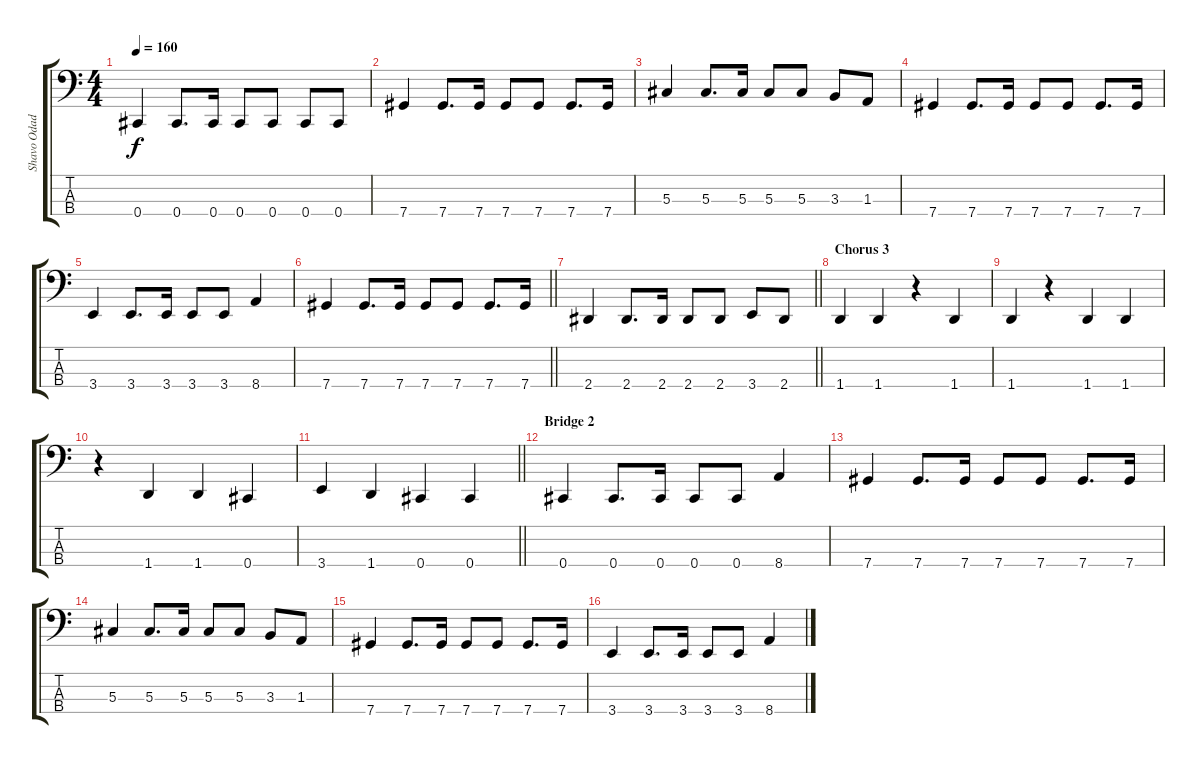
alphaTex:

\track ("Shavo Odadjian(Bass)" "Shavo Odad") {instrument electricbassfinger}
\staff {score tabs}
\tuning (Gb2 Db2 Ab1 Db1) {hide}
\ts (4 4)
\tempo 160
\clef f4
\ks c
0.4.4{dy f} 0.4.8{d} 0.4.16 0.4.8 0.4.8 0.4.8 0.4.8 |
7.4.4 7.4.8{d} 7.4.16 7.4.8 7.4.8 7.4.8{d} 7.4.16 |
5.3.4 5.3.8{d} 5.3.16 5.3.8 5.3.8 3.3.8 1.3.8 |
7.4.4 7.4.8{d} 7.4.16 7.4.8 7.4.8 7.4.8{d} 7.4.16 |
3.4.4 3.4.8{d} 3.4.16 3.4.8 3.4.8 8.4.4 |
\barLineRight lightlight
7.4.4 7.4.8{d} 7.4.16 7.4.8 7.4.8 7.4.8{d} 7.4.16 |
\barLineRight lightlight
2.4.4 2.4.8{d} 2.4.16 2.4.8 2.4.8 3.4.8 2.4.8 |
\section ("" "Chorus 3")
1.4.4 1.4.4 r.4 1.4.4 |
1.4.4 r.4 1.4.4 1.4.4 |
r.4 1.4.4 1.4.4 0.4.4 |
\barLineRight lightlight
3.4.4 1.4.4 0.4.4 0.4.4 |
\section ("" "Bridge 2")
0.4.4 0.4.8{d} 0.4.16 0.4.8 0.4.8 8.4.4 |
7.4.4 7.4.8{d} 7.4.16 7.4.8 7.4.8 7.4.8{d} 7.4.16 |
5.3.4 5.3.8{d} 5.3.16 5.3.8 5.3.8 3.3.8 1.3.8 |
7.4.4 7.4.8{d} 7.4.16 7.4.8 7.4.8 7.4.8{d} 7.4.16 |
3.4.4 3.4.8{d} 3.4.16 3.4.8 3.4.8 8.4.4
